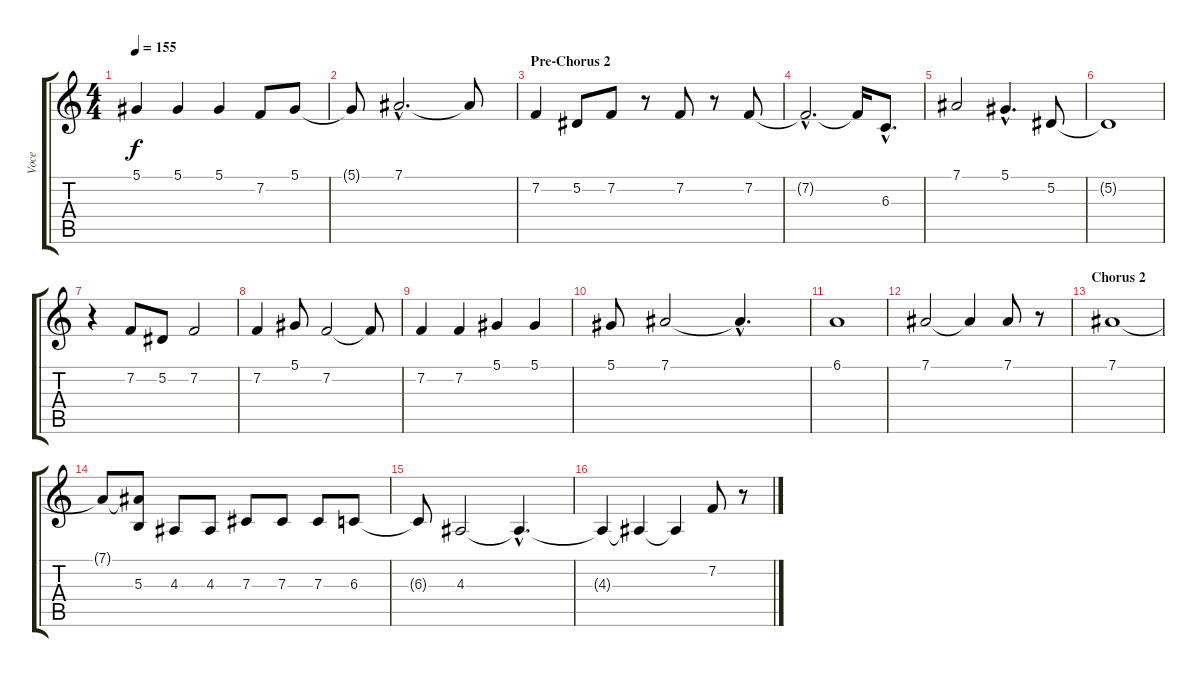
\track ("Voce" "Voce") {instrument violin}
\staff {score tabs}
\tuning (Eb4 Bb3 Gb3 Db3 Ab2 Eb2) {hide}
\ts (4 4)
\tempo 155
\clef g2
\ks c
5.1.4{dy f} 5.1.4 5.1.4 7.2.8 5.1.8 |
5.1{t}.8 7.1{hac}.2{d} 7.1{t}.8 |
\section ("" "Pre-Chorus 2")
7.2.4 5.2.8 7.2.8 r.8 7.2.8 r.8 7.2.8 |
7.2{hac t}.2{d} 7.2{t}.16 6.3{hac}.8{d} |
7.1.2 5.1{hac}.4{d} 5.2.8 |
5.2{t}.1 |
r.4 7.2.8 5.2.8 7.2.2 |
7.2.4 5.1.8 7.2.2 7.2{t}.8 |
7.2.4 7.2.4 5.1.4 5.1.4 |
5.1.8 7.1.2 7.1{hac t}.4{d} |
6.1.1 |
7.1.2 7.1{t}.4 7.1.8 r.8 |
\section ("" "Chorus 2")
7.1.1 |
7.1{t}.8 (7.1{t} 5.3).8 4.3.8 4.3.8 7.3.8 7.3.8 7.3.8 6.3.8 |
6.3{t}.8 4.3.2 4.3{hac t}.4{d} |
4.3{t}.4 4.3{t}.4 4.3{t}.4 7.2.8 r.8
